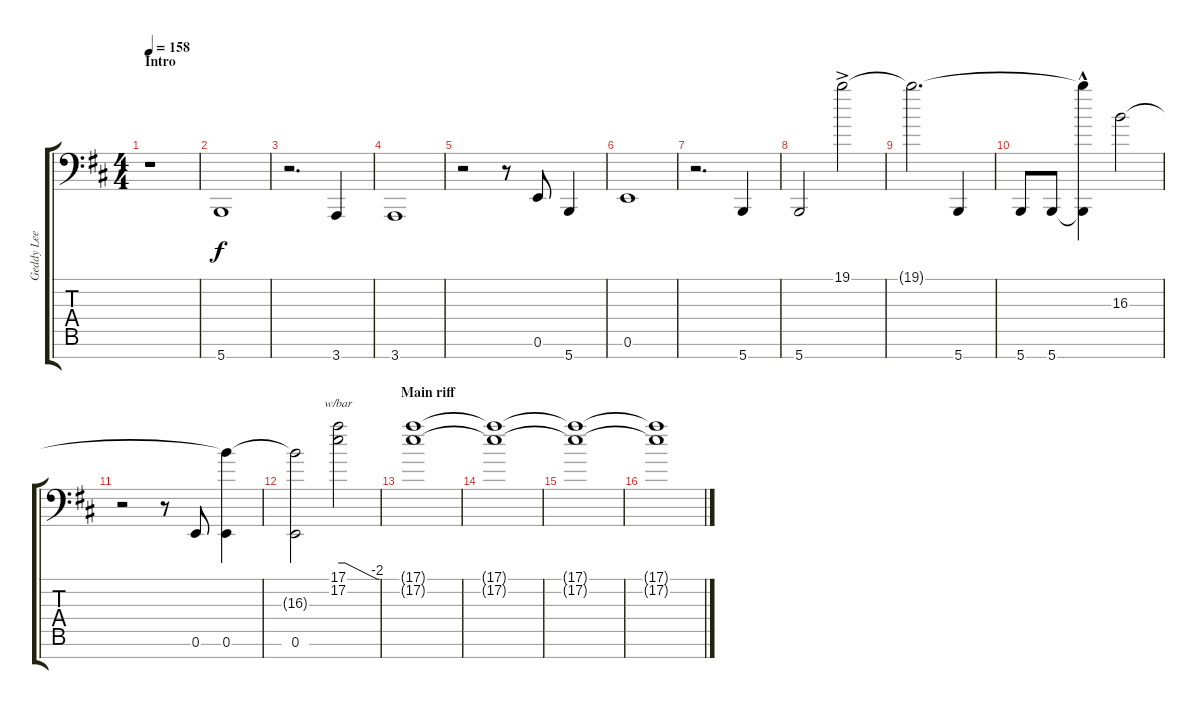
\track ("Geddy Lee (keyboards)" "Geddy Lee ") {instrument synthstrings1}
\staff {score tabs}
\tuning (E4 B3 G3 D3 A2 E2 Gb1) {hide}
\ts (4 4)
\section ("" "Intro")
\tempo 158
\clef f4
\ks bminor
r.1{dy f instrument synthstrings1} |
5.7.1 |
r.2{d} 3.7.4 |
3.7.1 |
r.2 r.8 0.6.8 5.7.4 |
0.6.1 |
r.2{d} 5.7.4 |
5.7.2 19.1{ac}.2 |
19.1{t}.2{d} 5.7.4 |
5.7.8 5.7.8 (19.1{hac t} 5.7{hac t}).4 16.3.2 |
r.2 r.8 0.6.8 (16.3{t} 0.6).4 |
(16.3{t} 0.6).2 (17.1 17.2).2{tbe (custom default 0 0 10 0 57 -8 60 -8)} |
\section ("" "Main riff")
(17.1{t} 17.2{t}).1{volume 6} |
(17.1{t} 17.2{t}).1 |
(17.1{t} 17.2{t}).1 |
(17.1{t} 17.2{t}).1
